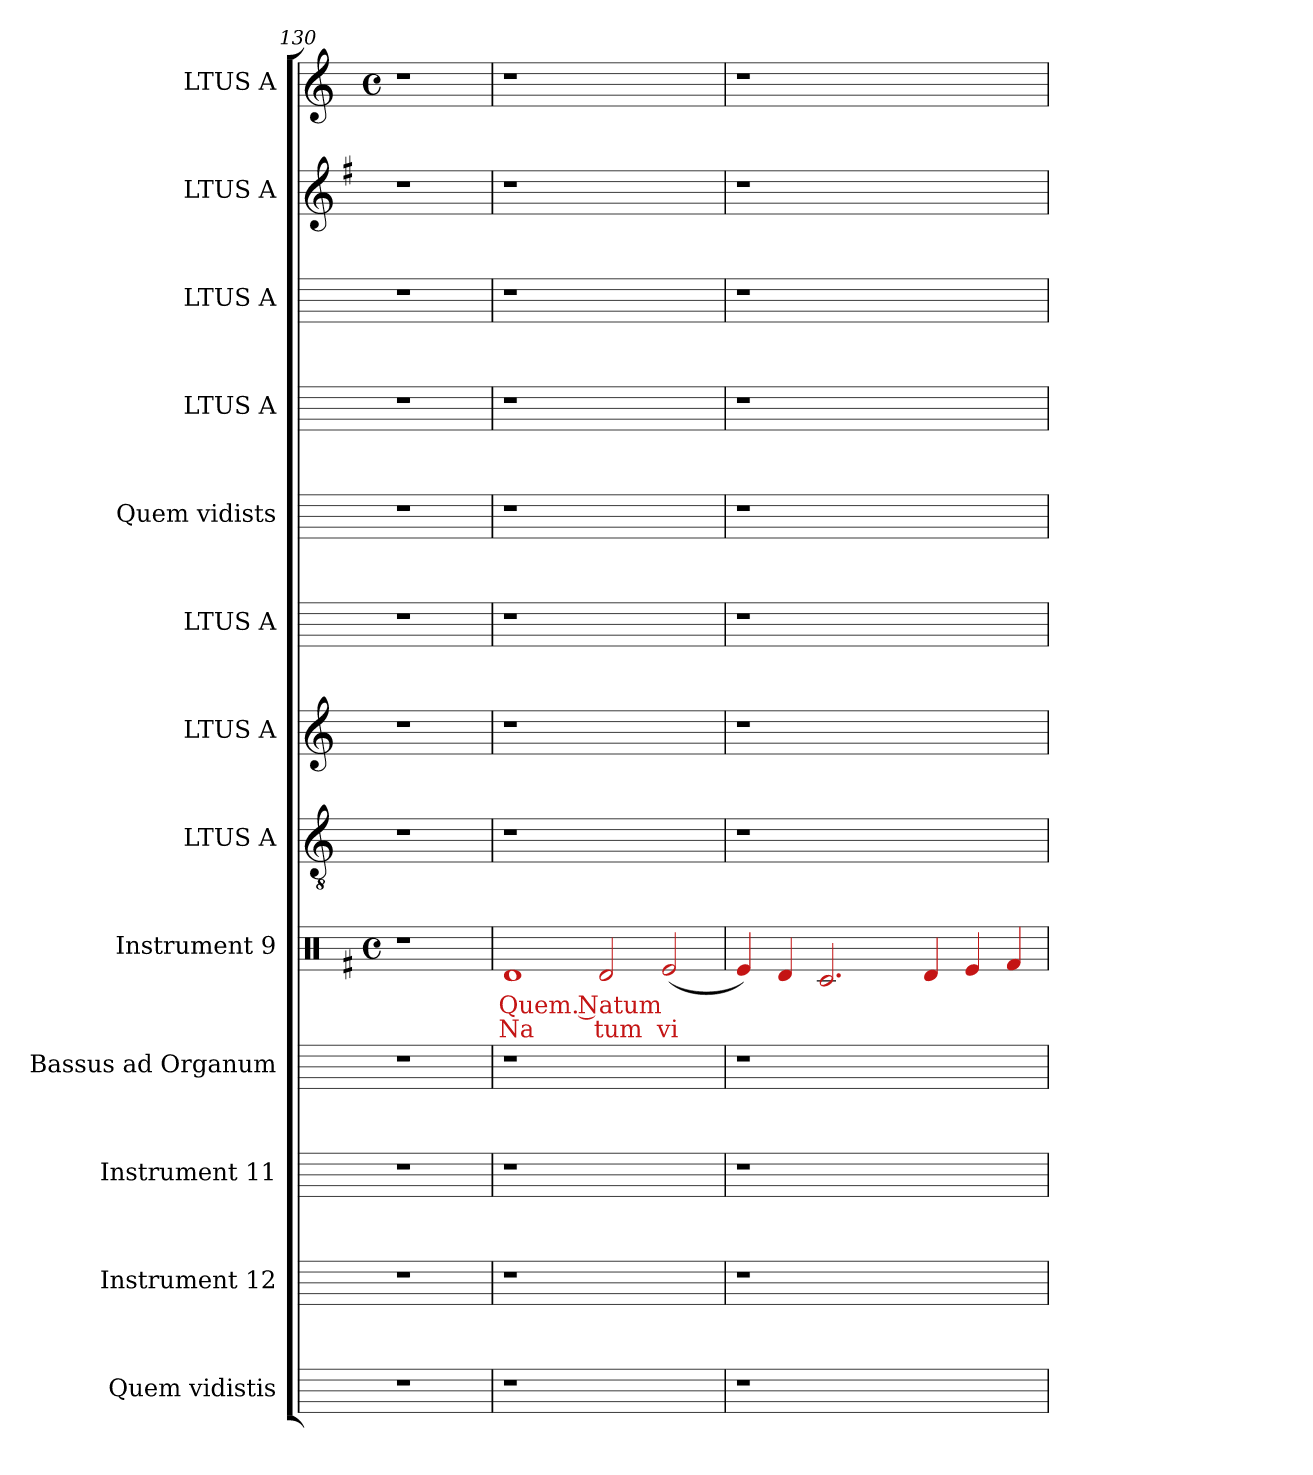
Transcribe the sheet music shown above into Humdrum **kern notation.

**kern	**kern	**kern	**kern	**kern	**text	**text	**kern	**kern	**kern	**kern	**kern	**kern	**kern	**kern
*part13	*part12	*part11	*part10	*part9	*part9	*part9	*part8	*part7	*part6	*part5	*part4	*part3	*part2	*part1
*staff13	*staff12	*staff11	*staff10	*staff9	*staff9	*staff9	*staff8	*staff7	*staff6	*staff5	*staff4	*staff3	*staff2	*staff1
*I"Quem vidistis	*I"Instrument 12	*I"Instrument 11	*I"Bassus ad Organum	*I"Instrument 9	*	*	*I"LTUS  A	*I"LTUS  A	*I"LTUS  A	*I"Quem vidists	*I"LTUS  A	*I"LTUS  A	*I"LTUS  A	*I"LTUS  A
*	*	*	*	*clefX	*	*	*clefGv2	*clefG2	*	*	*	*	*clefG2	*clefG2
*	*	*	*	*k[f#]	*	*	*	*	*	*	*	*	*k[f#]	*
*	*	*	*	*G:	*	*	*	*	*	*	*	*	*G:	*
*	*	*	*	*M4/4	*	*	*	*	*	*	*	*	*	*M4/4
*	*	*	*	*met(c)	*	*	*	*	*	*	*	*	*	*met(c)
=130	=130	=130	=130	=130	=130	=130	=130	=130	=130	=130	=130	=130	=130	=130
1r	1r	1r	1r	1r	.	.	1r	1r	1r	1r	1r	1r	1r	1r
=131	=131	=131	=131	=131	=131	=131	=131	=131	=131	=131	=131	=131	=131	=131
1r	1r	1r	1r	1r	.	.	1r	1r	1r	1r	1r	1r	1r	1r
=132	=132	=132	=132	=132	=132	=132	=132	=132	=132	=132	=132	=132	=132	=132
!	!	!	!	!	!LO:LY:b:rj	!LO:LY:b:cj	!	!	!	!	!	!	!	!
1r	1r	1r	1r	1d	Quem. Natum	Na	1r	1r	1r	1r	1r	1r	1r	1r
!	!	!	!	!	!	!LO:LY:b:cj	!	!	!	!	!	!	!	!
1ryy	1ryy	1ryy	1ryy	2d/	.	tum	1ryy	1ryy	1ryy	1ryy	1ryy	1ryy	1ryy	1ryy
!	!	!	!	!	!	!LO:LY:b:cj	!	!	!	!	!	!	!	!
.	.	.	.	(<2e/	.	vi	.	.	.	.	.	.	.	.
=133	=133	=133	=133	=133	=133	=133	=133	=133	=133	=133	=133	=133	=133	=133
1r	1r	1r	1r	4e/)	.	.	1r	1r	1r	1r	1r	1r	1r	1r
.	.	.	.	4d/	.	.	.	.	.	.	.	.	.	.
.	.	.	.	2.c/	.	.	.	.	.	.	.	.	.	.
1ryy	1ryy	1ryy	1ryy	.	.	.	1ryy	1ryy	1ryy	1ryy	1ryy	1ryy	1ryy	1ryy
.	.	.	.	4d/	.	.	.	.	.	.	.	.	.	.
.	.	.	.	4e/	.	.	.	.	.	.	.	.	.	.
.	.	.	.	4f#/	.	.	.	.	.	.	.	.	.	.
=	=	=	=	=	=	=	=	=	=	=	=	=	=	=
*-	*-	*-	*-	*-	*-	*-	*-	*-	*-	*-	*-	*-	*-	*-
